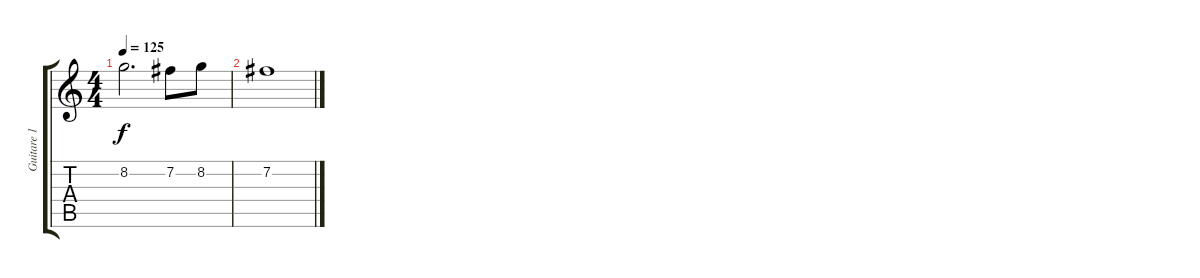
\track ("Guitare 1" "Guitare 1") {instrument distortionguitar}
\staff {score tabs}
\tuning (E4 B3 G3 D3 A2 E2) {hide}
\ts (4 4)
\tempo 125
\clef g2
\ks c
8.2.2{d dy f} 7.2.8 8.2.8 |
7.2.1
